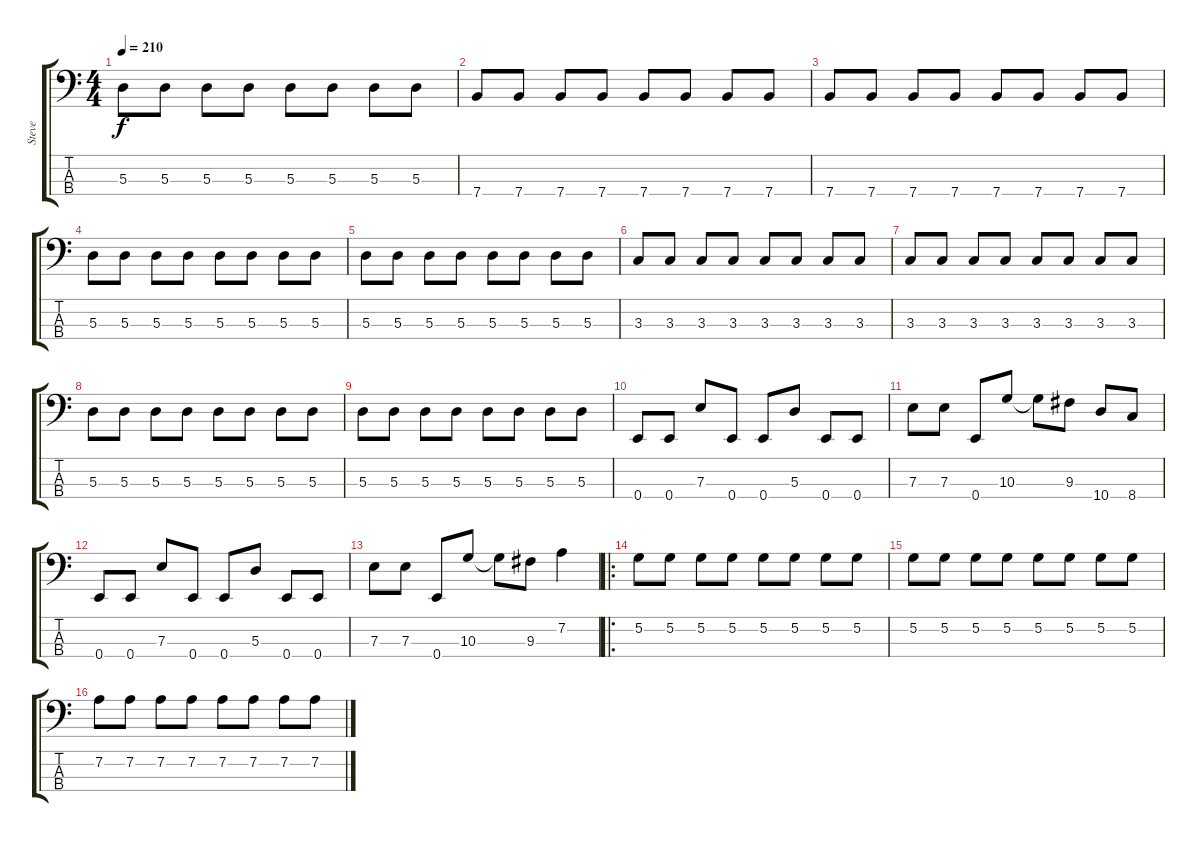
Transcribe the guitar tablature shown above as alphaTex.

\track ("Steve" "Steve") {instrument electricbassfinger}
\staff {score tabs}
\tuning (G2 D2 A1 E1) {hide}
\ts (4 4)
\tempo 210
\clef f4
\ks c
5.3.8{dy f} 5.3.8 5.3.8 5.3.8 5.3.8 5.3.8 5.3.8 5.3.8 |
7.4.8 7.4.8 7.4.8 7.4.8 7.4.8 7.4.8 7.4.8 7.4.8 |
7.4.8 7.4.8 7.4.8 7.4.8 7.4.8 7.4.8 7.4.8 7.4.8 |
5.3.8 5.3.8 5.3.8 5.3.8 5.3.8 5.3.8 5.3.8 5.3.8 |
5.3.8 5.3.8 5.3.8 5.3.8 5.3.8 5.3.8 5.3.8 5.3.8 |
3.3.8 3.3.8 3.3.8 3.3.8 3.3.8 3.3.8 3.3.8 3.3.8 |
3.3.8 3.3.8 3.3.8 3.3.8 3.3.8 3.3.8 3.3.8 3.3.8 |
5.3.8 5.3.8 5.3.8 5.3.8 5.3.8 5.3.8 5.3.8 5.3.8 |
5.3.8 5.3.8 5.3.8 5.3.8 5.3.8 5.3.8 5.3.8 5.3.8 |
0.4.8 0.4.8 7.3.8 0.4.8 0.4.8 5.3.8 0.4.8 0.4.8 |
7.3.8 7.3.8 0.4.8 10.3.8 10.3{t}.8 9.3.8 10.4.8 8.4.8 |
0.4.8 0.4.8 7.3.8 0.4.8 0.4.8 5.3.8 0.4.8 0.4.8 |
7.3.8 7.3.8 0.4.8 10.3.8 10.3{t}.8 9.3.8 7.2.4 |
\ro
5.2.8 5.2.8 5.2.8 5.2.8 5.2.8 5.2.8 5.2.8 5.2.8 |
5.2.8 5.2.8 5.2.8 5.2.8 5.2.8 5.2.8 5.2.8 5.2.8 |
7.2.8 7.2.8 7.2.8 7.2.8 7.2.8 7.2.8 7.2.8 7.2.8
